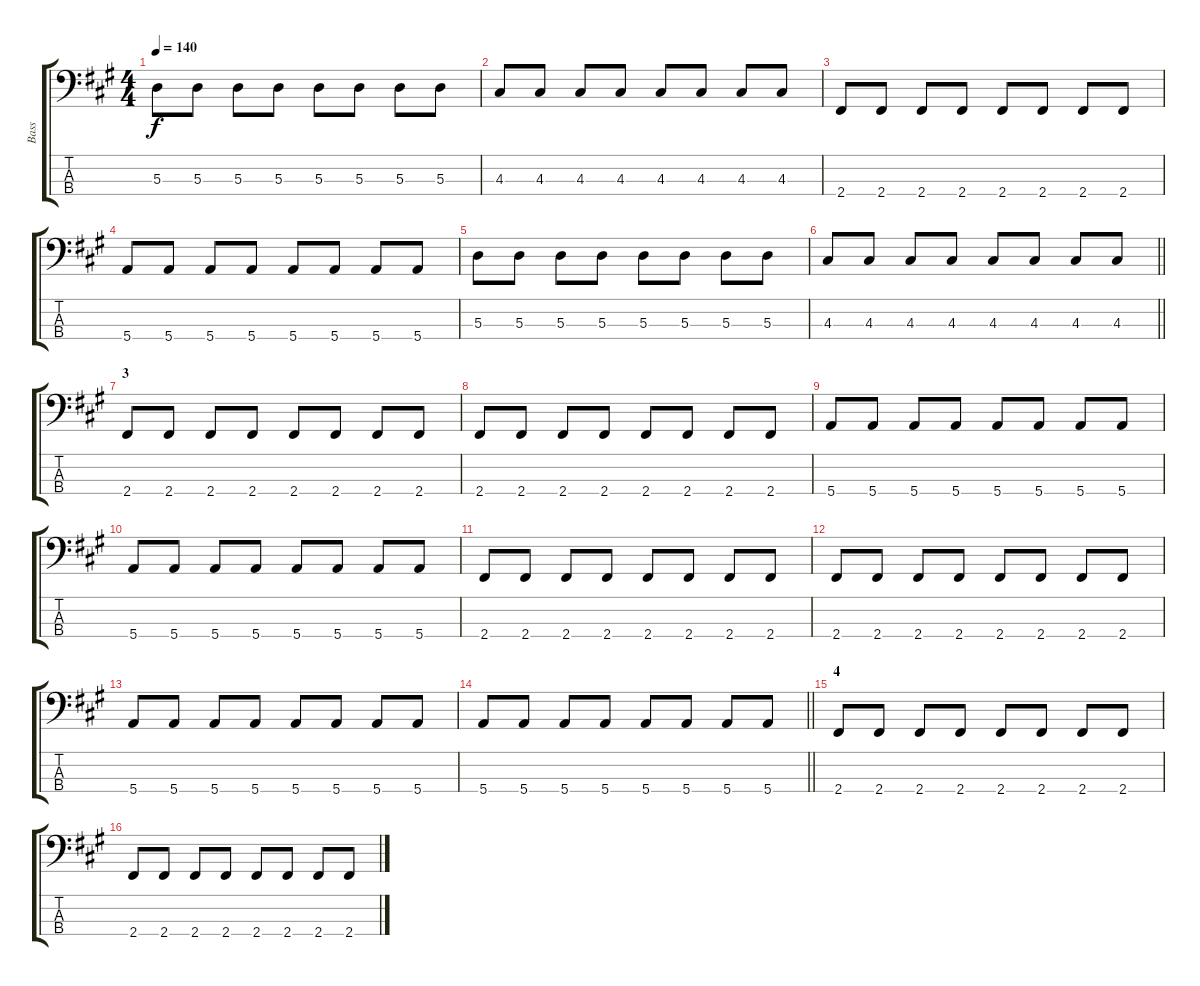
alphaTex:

\track ("Bass" "Bass") {instrument electricbassfinger}
\staff {score tabs}
\tuning (G2 D2 A1 E1) {hide}
\ts (4 4)
\tempo 140
\clef f4
\ks a
5.3.8{dy f} 5.3.8 5.3.8 5.3.8 5.3.8 5.3.8 5.3.8 5.3.8 |
4.3.8 4.3.8 4.3.8 4.3.8 4.3.8 4.3.8 4.3.8 4.3.8 |
2.4.8 2.4.8 2.4.8 2.4.8 2.4.8 2.4.8 2.4.8 2.4.8 |
5.4.8 5.4.8 5.4.8 5.4.8 5.4.8 5.4.8 5.4.8 5.4.8 |
5.3.8 5.3.8 5.3.8 5.3.8 5.3.8 5.3.8 5.3.8 5.3.8 |
\barLineRight lightlight
4.3.8 4.3.8 4.3.8 4.3.8 4.3.8 4.3.8 4.3.8 4.3.8 |
\section ("" "3")
2.4.8 2.4.8 2.4.8 2.4.8 2.4.8 2.4.8 2.4.8 2.4.8 |
2.4.8 2.4.8 2.4.8 2.4.8 2.4.8 2.4.8 2.4.8 2.4.8 |
5.4.8 5.4.8 5.4.8 5.4.8 5.4.8 5.4.8 5.4.8 5.4.8 |
5.4.8 5.4.8 5.4.8 5.4.8 5.4.8 5.4.8 5.4.8 5.4.8 |
2.4.8 2.4.8 2.4.8 2.4.8 2.4.8 2.4.8 2.4.8 2.4.8 |
2.4.8 2.4.8 2.4.8 2.4.8 2.4.8 2.4.8 2.4.8 2.4.8 |
5.4.8 5.4.8 5.4.8 5.4.8 5.4.8 5.4.8 5.4.8 5.4.8 |
\barLineRight lightlight
5.4.8 5.4.8 5.4.8 5.4.8 5.4.8 5.4.8 5.4.8 5.4.8 |
\section ("" "4")
2.4.8 2.4.8 2.4.8 2.4.8 2.4.8 2.4.8 2.4.8 2.4.8 |
2.4.8 2.4.8 2.4.8 2.4.8 2.4.8 2.4.8 2.4.8 2.4.8
